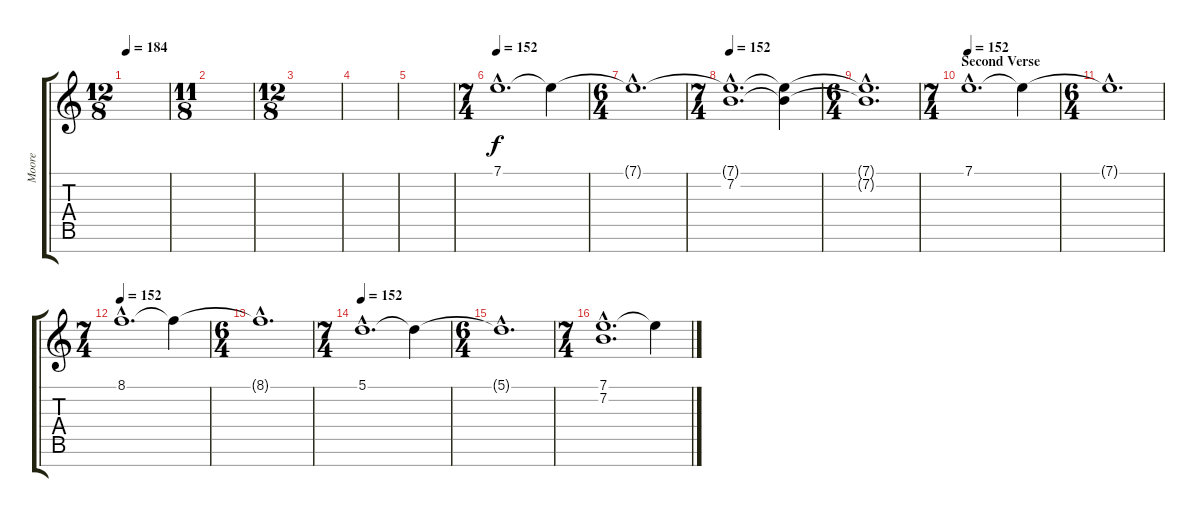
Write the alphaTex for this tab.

\track ("Moore" "Moore") {instrument lead2sawtooth}
\staff {score tabs}
\tuning (A4 E4 C4 G3 D3 A2 E2) {hide}
\ts (12 8)
\tempo 184
\clef g2
\ks c
|
\ts (11 8)
|
\ts (12 8)
|
|
|
\ts (7 4)
\tempo 152
7.1{hac}.1{d instrument pad2warm} 7.1{t}.4 |
\ts (6 4)
7.1{hac t}.1{d} |
\ts (7 4)
\tempo 152
(7.1{hac t} 7.2{hac}).1{d} (7.1{t} 7.2{t}).4 |
\ts (6 4)
(7.1{hac t} 7.2{hac t}).1{d} |
\ts (7 4)
\section ("" "Second Verse")
\tempo 152
7.1{hac}.1{d} 7.1{t}.4 |
\ts (6 4)
7.1{hac t}.1{d} |
\ts (7 4)
\tempo 152
8.1{hac}.1{d} 8.1{t}.4 |
\ts (6 4)
8.1{hac t}.1{d} |
\ts (7 4)
\tempo 152
5.1{hac}.1{d} 5.1{t}.4 |
\ts (6 4)
5.1{hac t}.1{d} |
\ts (7 4)
(7.1{hac} 7.2{hac}).1{d} 7.1{t}.4
